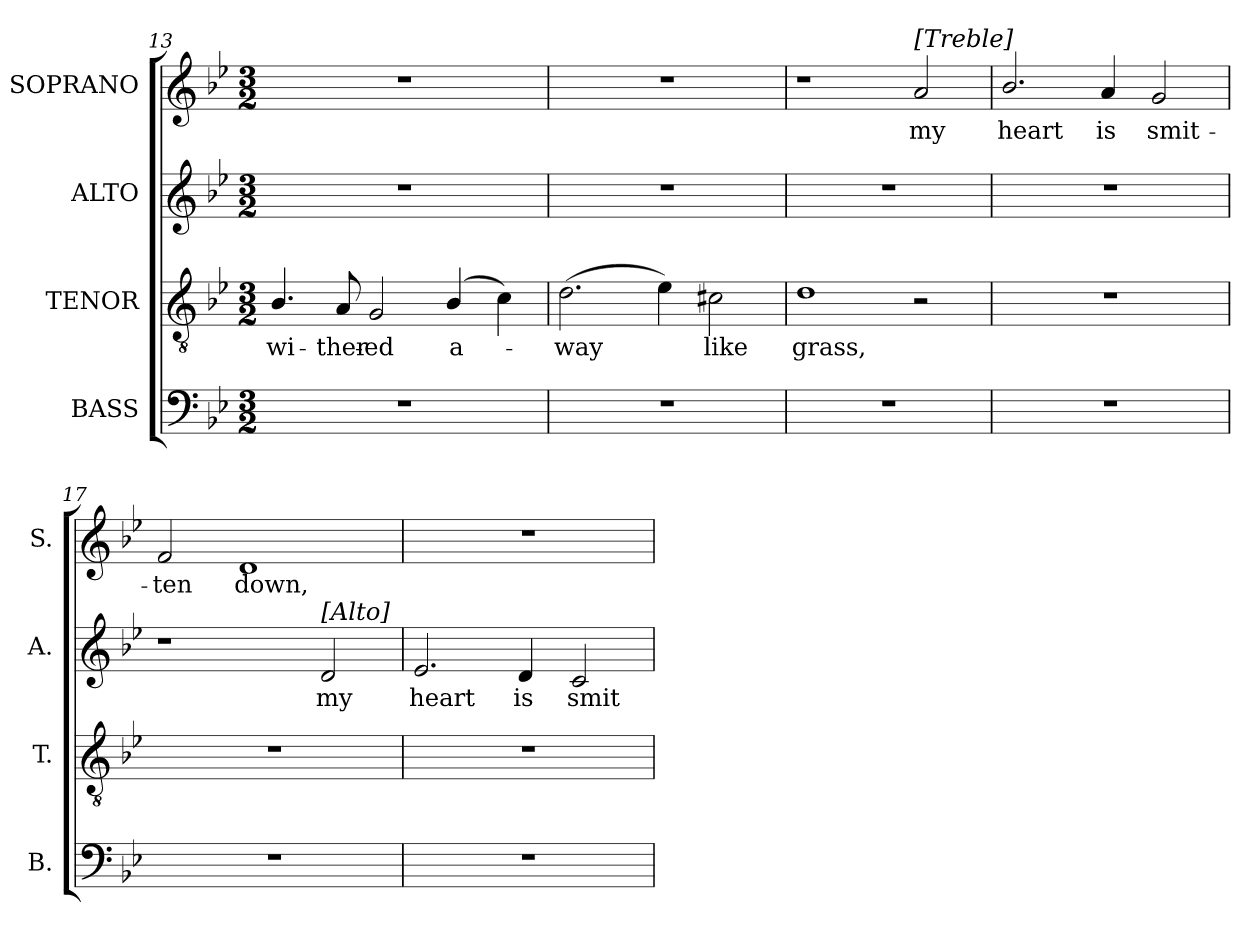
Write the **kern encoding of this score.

**kern	**kern	**text	**kern	**text	**kern	**text
*part4	*part3	*part3	*part2	*part2	*part1	*part1
*staff4	*staff3	*staff3	*staff2	*staff2	*staff1	*staff1
*I"BASS	*I"TENOR	*	*I"ALTO	*	*I"SOPRANO	*
*I'B.	*I'T.	*	*I'A.	*	*I'S.	*
*clefF4	*clefGv2	*	*clefG2	*	*clefG2	*
*	*ITrd7c12	*	*	*	*	*
*k[b-e-]	*k[b-e-]	*	*k[b-e-]	*	*k[b-e-]	*
*g:	*g:	*	*g:	*	*g:	*
*M3/2	*M3/2	*	*M3/2	*	*M3/2	*
=13	=13	=13	=13	=13	=13	=13
!LO:N:vis=1	!	!	!	!	!	!
!	!	!LO:LY:b:color=#000000	!LO:N:vis=1	!	!LO:N:vis=1	!
1.r	4.BB-i/	wi-	1.r	.	1.r	.
!	!	!LO:LY:b:color=#000000	!	!	!	!
.	8AAi/	-ther-	.	.	.	.
!	!	!LO:LY:b:color=#000000	!	!	!	!
.	2GGi/	-ed	.	.	.	.
!	!	!LO:LY:b:color=#000000	!	!	!	!
.	(4BB-i/	a-	.	.	.	.
.	4Ci\)	.	.	.	.	.
=14	=14	=14	=14	=14	=14	=14
!LO:N:vis=1	!	!	!	!	!	!
!	!	!LO:LY:b:color=#000000	!LO:N:vis=1	!	!LO:N:vis=1	!
1.r	(2.Di\	-way	1.r	.	1.r	.
.	4E-i\)	.	.	.	.	.
!	!	!LO:LY:b:color=#000000	!	!	!	!
.	2C#Xi\	like	.	.	.	.
=15	=15	=15	=15	=15	=15	=15
!LO:N:vis=1	!	!	!	!	!	!
!	!	!LO:LY:b:color=#000000	!LO:N:vis=1	!	!	!
1.r	1Di	grass,	1.r	.	1r	.
!	!	!	!	!	!LO:TX:a:t=[Treble]	!
!	!	!	!	!	!	!LO:LY:b:color=#000000
.	2r	.	.	.	2ai/	my
!!LO:LB:g=z
=16	=16	=16	=16	=16	=16	=16
!LO:N:vis=1	!LO:N:vis=1	!	!LO:N:vis=1	!	!	!
!	!	!	!	!	!	!LO:LY:b:color=#000000
1.r	1.r	.	1.r	.	2.b-i/	heart
!	!	!	!	!	!	!LO:LY:b:color=#000000
.	.	.	.	.	4ai/	is
!	!	!	!	!	!	!LO:LY:b:color=#000000
.	.	.	.	.	2gi/	smit-
=17	=17	=17	=17	=17	=17	=17
!LO:N:vis=1	!LO:N:vis=1	!	!	!	!	!
!	!	!	!	!	!	!LO:LY:b:color=#000000
1.r	1.r	.	1r	.	2fi/	-ten
!	!	!	!	!	!	!LO:LY:b:color=#000000
.	.	.	.	.	1di	down,
!	!	!	!LO:TX:a:t=[Alto]	!	!	!
!	!	!	!	!LO:LY:b:color=#000000	!	!
.	.	.	2di/	my	.	.
=18	=18	=18	=18	=18	=18	=18
!LO:N:vis=1	!LO:N:vis=1	!	!	!	!	!
!	!	!	!	!LO:LY:b:color=#000000	!LO:N:vis=1	!
1.r	1.r	.	2.e-i/	heart	1.r	.
!	!	!	!	!LO:LY:b:color=#000000	!	!
.	.	.	4di/	is	.	.
!	!	!	!	!LO:LY:b:color=#000000	!	!
.	.	.	2ci/	smit-	.	.
=	=	=	=	=	=	=
*-	*-	*-	*-	*-	*-	*-
